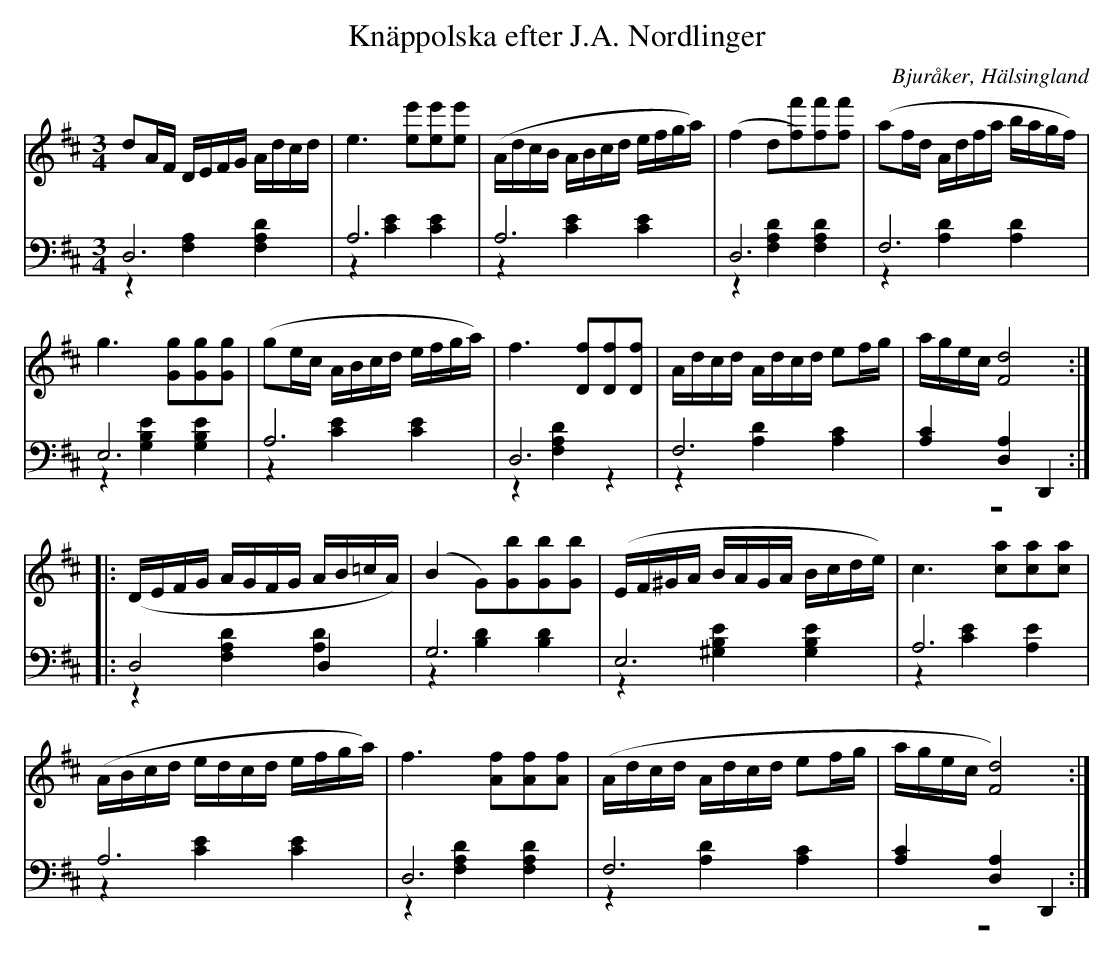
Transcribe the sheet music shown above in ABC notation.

X:1
T: Knäppolska efter J.A. Nordlinger
O: Bjuråker, Hälsingland
M: 3/4
L: 1/16
K: D
V:1
V:2
V:3 merge
V:1
d2AF DEFG Adcd|e6 !pizz![e2e'2][e2e'2][e2e'2]|(AdcB ABcd efga)|(f4 d2[f2)f'2][f2f'2][f2f'2]|(a2fd Adfa bagf)|
g6 [G2g2][G2g2][G2g2]|(g2ec ABcd efga)|f6 [D2f2][D2f2][D2f2]|Adcd Adcd e2fg|agec [F8d8]:|
|:(DEFG AGFG AB=cA)|(B4 G2)[G2b2][G2b2][G2b2]|(EF^GA BAGA Bcde)|c6 [c2a2][c2a2][c2a2]|
(ABcd edcd efga)|f6 [A2f2][A2f2][A2f2]|(Adcd Adcd e2fg|agec [F8d8]):|
V:2 clef=bass
D,12 |A,12|A,12|D,12|F,12|
E,12|A,12|D,12|F,12|[A,4C4] [D,4A,4] D,,4:|
|:D,8 D,4 |G,12|E,12|A,12|
A,12|D,12|F,12|[A,4C4] [D,4A,4] D,,4:|
V:3 clef=bass
z4 [F,4A,4] [F,4A,4D4]|z4 [C4E4] [C4E4]|z4 [C4E4] [C4E4]|z4 [F,4A,4D4] [F,4A,4D4]|z4 [A,4D4] [A,4D4]|
z4 [G,4B,4E4] [G,4B,4E4]|z4 [C4E4] [C4E4]|z4 [F,4A,4D4] z4|z4 [A,4D4] [A,4C4]|z12:|
|:z4 [F,4A,4D4] [A,4D4] |z4 [B,4D4] [B,4D4]|z4 [^G,4B,4E4] [G,4B,4E4]|z4 [C4E4] [A,4E4]|
z4 [C4E4] [C4E4]|z4 [F,4A,4D4] [F,4A,4D4]|z4 [A,4D4] [A,4C4]|z12:|
